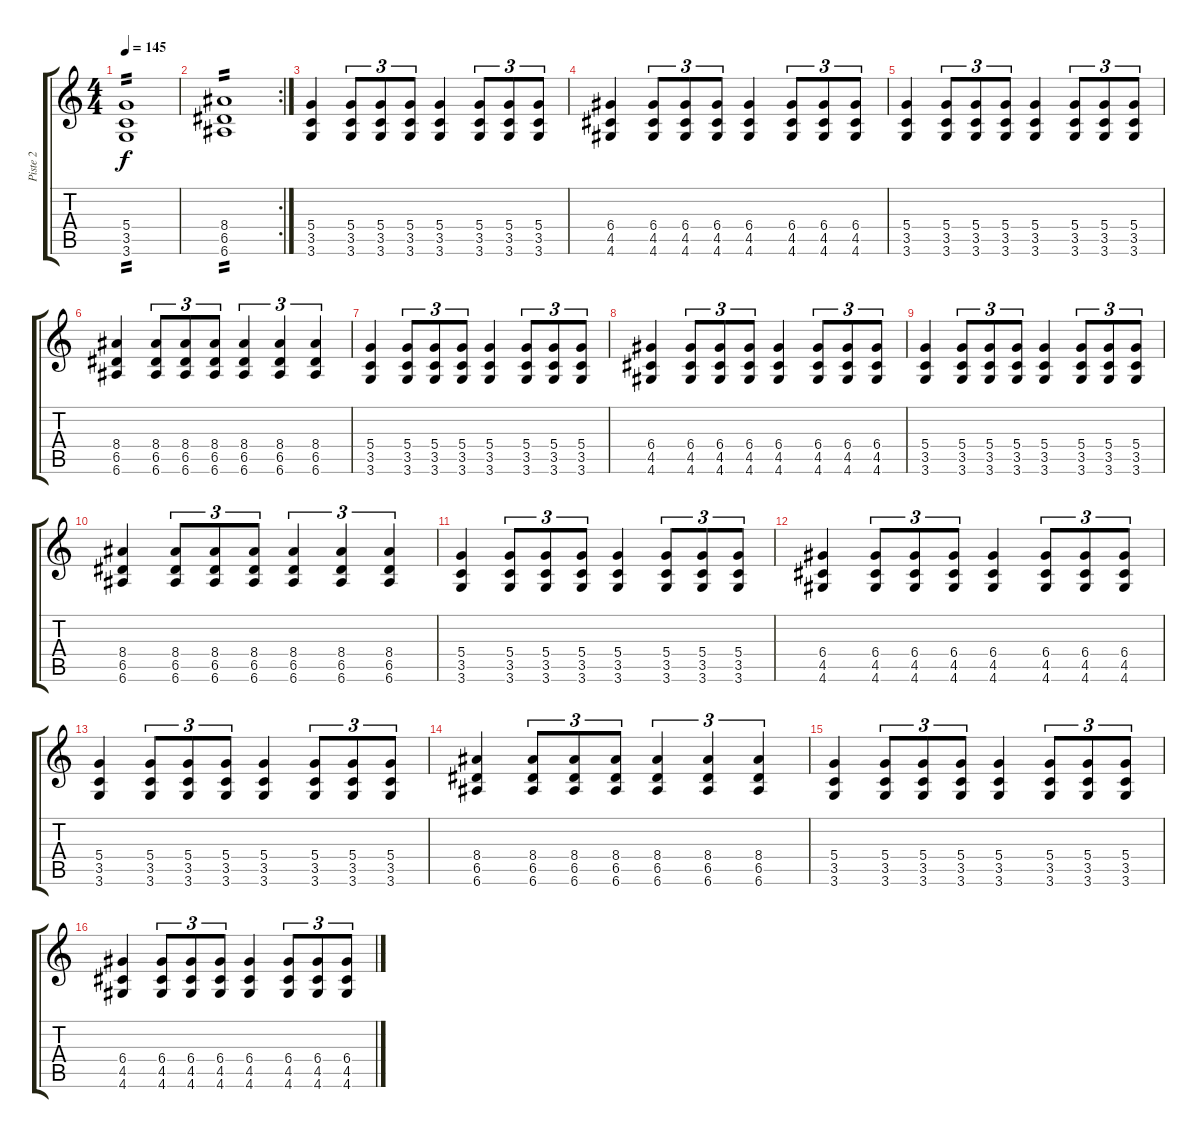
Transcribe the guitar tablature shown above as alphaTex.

\track ("Piste 2" "Piste 2") {instrument distortionguitar}
\staff {score tabs}
\tuning (E4 B3 G3 D3 A2 E2) {hide}
\ts (4 4)
\tempo 145
\clef g2
\ks c
(5.4 3.5 3.6).1{tp 2 dy f} |
\rc 2
(8.4 6.5 6.6).1{tp 2} |
(5.4 3.5 3.6).4 (5.4 3.5 3.6).8{tu (3 2)} (5.4 3.5 3.6).8{tu (3 2)} (5.4 3.5 3.6).8{tu (3 2)} (5.4 3.5 3.6).4 (5.4 3.5 3.6).8{tu (3 2)} (5.4 3.5 3.6).8{tu (3 2)} (5.4 3.5 3.6).8{tu (3 2)} |
(6.4 4.5 4.6).4 (6.4 4.5 4.6).8{tu (3 2)} (6.4 4.5 4.6).8{tu (3 2)} (6.4 4.5 4.6).8{tu (3 2)} (6.4 4.5 4.6).4 (6.4 4.5 4.6).8{tu (3 2)} (6.4 4.5 4.6).8{tu (3 2)} (6.4 4.5 4.6).8{tu (3 2)} |
(5.4 3.5 3.6).4 (5.4 3.5 3.6).8{tu (3 2)} (5.4 3.5 3.6).8{tu (3 2)} (5.4 3.5 3.6).8{tu (3 2)} (5.4 3.5 3.6).4 (5.4 3.5 3.6).8{tu (3 2)} (5.4 3.5 3.6).8{tu (3 2)} (5.4 3.5 3.6).8{tu (3 2)} |
(8.4 6.5 6.6).4 (8.4 6.5 6.6).8{tu (3 2)} (8.4 6.5 6.6).8{tu (3 2)} (8.4 6.5 6.6).8{tu (3 2)} (8.4 6.5 6.6).4{tu (3 2)} (8.4 6.5 6.6).4{tu (3 2)} (8.4 6.5 6.6).4{tu (3 2)} |
(5.4 3.5 3.6).4 (5.4 3.5 3.6).8{tu (3 2)} (5.4 3.5 3.6).8{tu (3 2)} (5.4 3.5 3.6).8{tu (3 2)} (5.4 3.5 3.6).4 (5.4 3.5 3.6).8{tu (3 2)} (5.4 3.5 3.6).8{tu (3 2)} (5.4 3.5 3.6).8{tu (3 2)} |
(6.4 4.5 4.6).4 (6.4 4.5 4.6).8{tu (3 2)} (6.4 4.5 4.6).8{tu (3 2)} (6.4 4.5 4.6).8{tu (3 2)} (6.4 4.5 4.6).4 (6.4 4.5 4.6).8{tu (3 2)} (6.4 4.5 4.6).8{tu (3 2)} (6.4 4.5 4.6).8{tu (3 2)} |
(5.4 3.5 3.6).4 (5.4 3.5 3.6).8{tu (3 2)} (5.4 3.5 3.6).8{tu (3 2)} (5.4 3.5 3.6).8{tu (3 2)} (5.4 3.5 3.6).4 (5.4 3.5 3.6).8{tu (3 2)} (5.4 3.5 3.6).8{tu (3 2)} (5.4 3.5 3.6).8{tu (3 2)} |
(8.4 6.5 6.6).4 (8.4 6.5 6.6).8{tu (3 2)} (8.4 6.5 6.6).8{tu (3 2)} (8.4 6.5 6.6).8{tu (3 2)} (8.4 6.5 6.6).4{tu (3 2)} (8.4 6.5 6.6).4{tu (3 2)} (8.4 6.5 6.6).4{tu (3 2)} |
(5.4 3.5 3.6).4 (5.4 3.5 3.6).8{tu (3 2)} (5.4 3.5 3.6).8{tu (3 2)} (5.4 3.5 3.6).8{tu (3 2)} (5.4 3.5 3.6).4 (5.4 3.5 3.6).8{tu (3 2)} (5.4 3.5 3.6).8{tu (3 2)} (5.4 3.5 3.6).8{tu (3 2)} |
(6.4 4.5 4.6).4 (6.4 4.5 4.6).8{tu (3 2)} (6.4 4.5 4.6).8{tu (3 2)} (6.4 4.5 4.6).8{tu (3 2)} (6.4 4.5 4.6).4 (6.4 4.5 4.6).8{tu (3 2)} (6.4 4.5 4.6).8{tu (3 2)} (6.4 4.5 4.6).8{tu (3 2)} |
(5.4 3.5 3.6).4 (5.4 3.5 3.6).8{tu (3 2)} (5.4 3.5 3.6).8{tu (3 2)} (5.4 3.5 3.6).8{tu (3 2)} (5.4 3.5 3.6).4 (5.4 3.5 3.6).8{tu (3 2)} (5.4 3.5 3.6).8{tu (3 2)} (5.4 3.5 3.6).8{tu (3 2)} |
(8.4 6.5 6.6).4 (8.4 6.5 6.6).8{tu (3 2)} (8.4 6.5 6.6).8{tu (3 2)} (8.4 6.5 6.6).8{tu (3 2)} (8.4 6.5 6.6).4{tu (3 2)} (8.4 6.5 6.6).4{tu (3 2)} (8.4 6.5 6.6).4{tu (3 2)} |
(5.4 3.5 3.6).4 (5.4 3.5 3.6).8{tu (3 2)} (5.4 3.5 3.6).8{tu (3 2)} (5.4 3.5 3.6).8{tu (3 2)} (5.4 3.5 3.6).4 (5.4 3.5 3.6).8{tu (3 2)} (5.4 3.5 3.6).8{tu (3 2)} (5.4 3.5 3.6).8{tu (3 2)} |
(6.4 4.5 4.6).4 (6.4 4.5 4.6).8{tu (3 2)} (6.4 4.5 4.6).8{tu (3 2)} (6.4 4.5 4.6).8{tu (3 2)} (6.4 4.5 4.6).4 (6.4 4.5 4.6).8{tu (3 2)} (6.4 4.5 4.6).8{tu (3 2)} (6.4 4.5 4.6).8{tu (3 2)}
